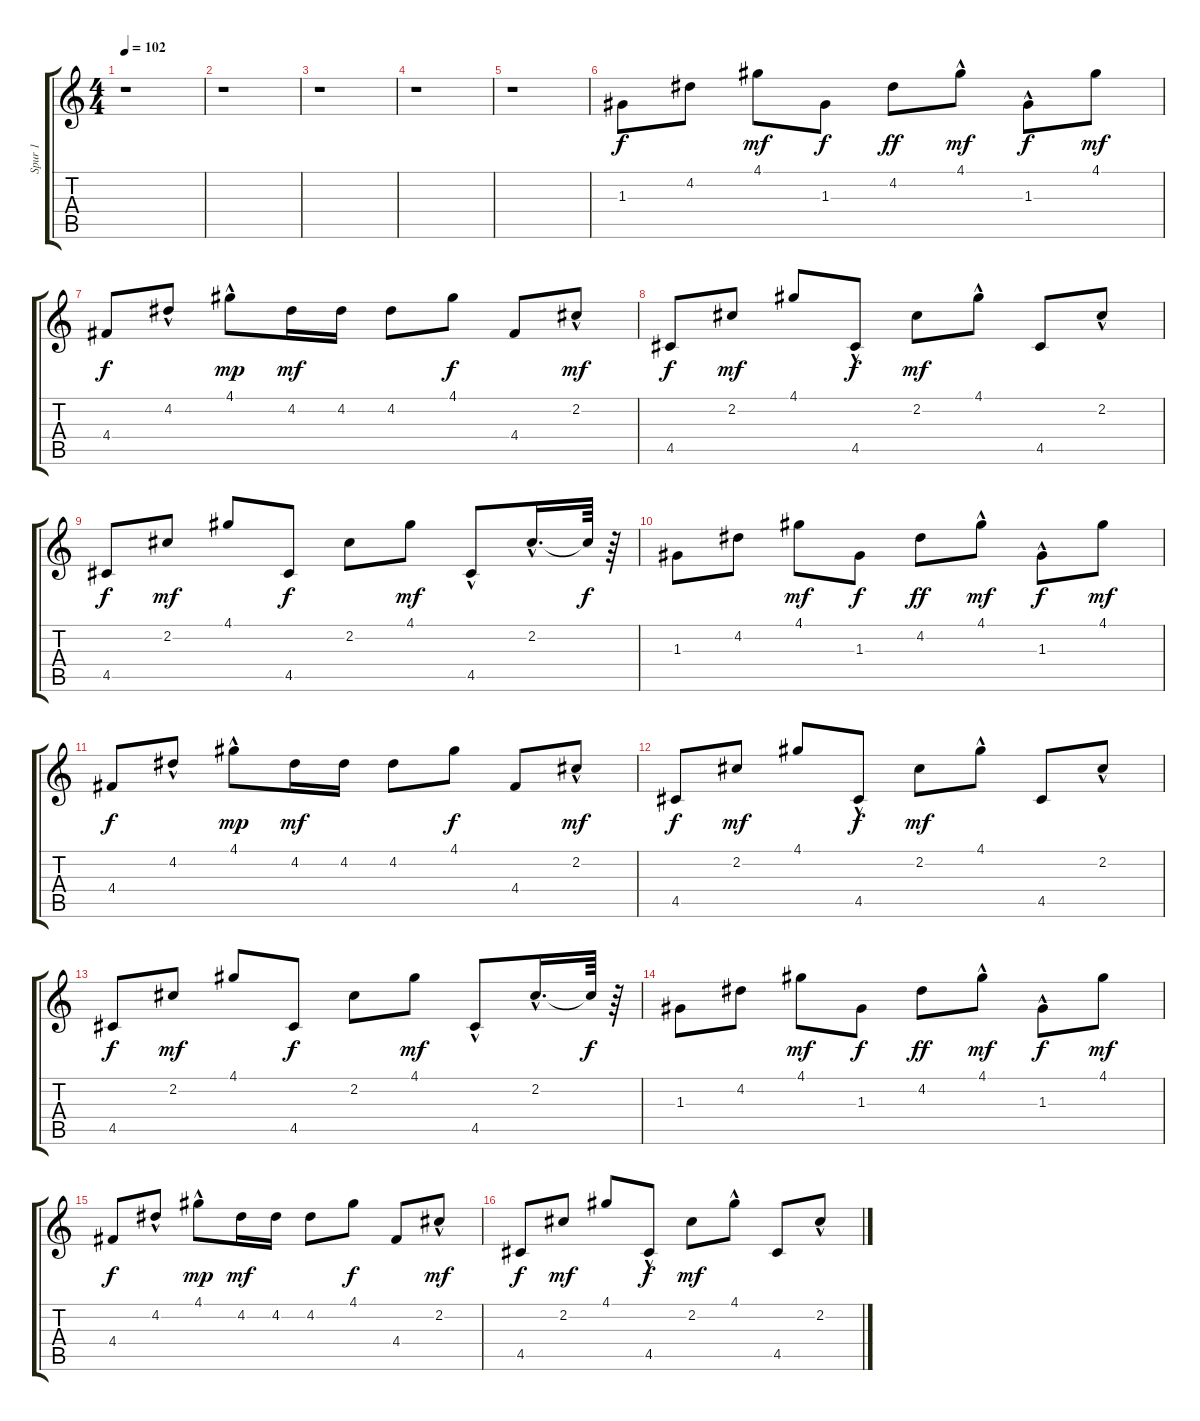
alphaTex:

\track ("Spur 1" "Spur 1") {instrument electricguitarclean}
\staff {score tabs}
\tuning (E4 B3 G3 D3 A2 E2) {hide}
\ts (4 4)
\tempo 102
\clef g2
\ks c
r.1{dy f} |
r.1 |
r.1 |
r.1 |
r.1 |
1.3.8 4.2.8 4.1.8{dy mf} 1.3.8{dy f} 4.2.8{dy ff} 4.1{hac}.8{dy mf} 1.3{hac}.8{dy f} 4.1.8{dy mf} |
4.4.8{dy f} 4.2{hac}.8 4.1{hac}.8{dy mp} 4.2.16{dy mf} 4.2.16 4.2.8 4.1.8{dy f} 4.4.8 2.2{hac}.8{dy mf} |
4.5.8{dy f} 2.2.8{dy mf} 4.1.8 4.5{hac}.8{dy f} 2.2.8{dy mf} 4.1{hac}.8 4.5.8 2.2{hac}.8 |
4.5.8{dy f} 2.2.8{dy mf} 4.1.8 4.5.8{dy f} 2.2.8 4.1.8{dy mf} 4.5{hac}.8 2.2{hac}.16{d} 2.2{t}.64{dy f} r.64 |
1.3.8 4.2.8 4.1.8{dy mf} 1.3.8{dy f} 4.2.8{dy ff} 4.1{hac}.8{dy mf} 1.3{hac}.8{dy f} 4.1.8{dy mf} |
4.4.8{dy f} 4.2{hac}.8 4.1{hac}.8{dy mp} 4.2.16{dy mf} 4.2.16 4.2.8 4.1.8{dy f} 4.4.8 2.2{hac}.8{dy mf} |
4.5.8{dy f} 2.2.8{dy mf} 4.1.8 4.5{hac}.8{dy f} 2.2.8{dy mf} 4.1{hac}.8 4.5.8 2.2{hac}.8 |
4.5.8{dy f} 2.2.8{dy mf} 4.1.8 4.5.8{dy f} 2.2.8 4.1.8{dy mf} 4.5{hac}.8 2.2{hac}.16{d} 2.2{t}.64{dy f} r.64 |
1.3.8 4.2.8 4.1.8{dy mf} 1.3.8{dy f} 4.2.8{dy ff} 4.1{hac}.8{dy mf} 1.3{hac}.8{dy f} 4.1.8{dy mf} |
4.4.8{dy f} 4.2{hac}.8 4.1{hac}.8{dy mp} 4.2.16{dy mf} 4.2.16 4.2.8 4.1.8{dy f} 4.4.8 2.2{hac}.8{dy mf} |
4.5.8{dy f} 2.2.8{dy mf} 4.1.8 4.5{hac}.8{dy f} 2.2.8{dy mf} 4.1{hac}.8 4.5.8 2.2{hac}.8
